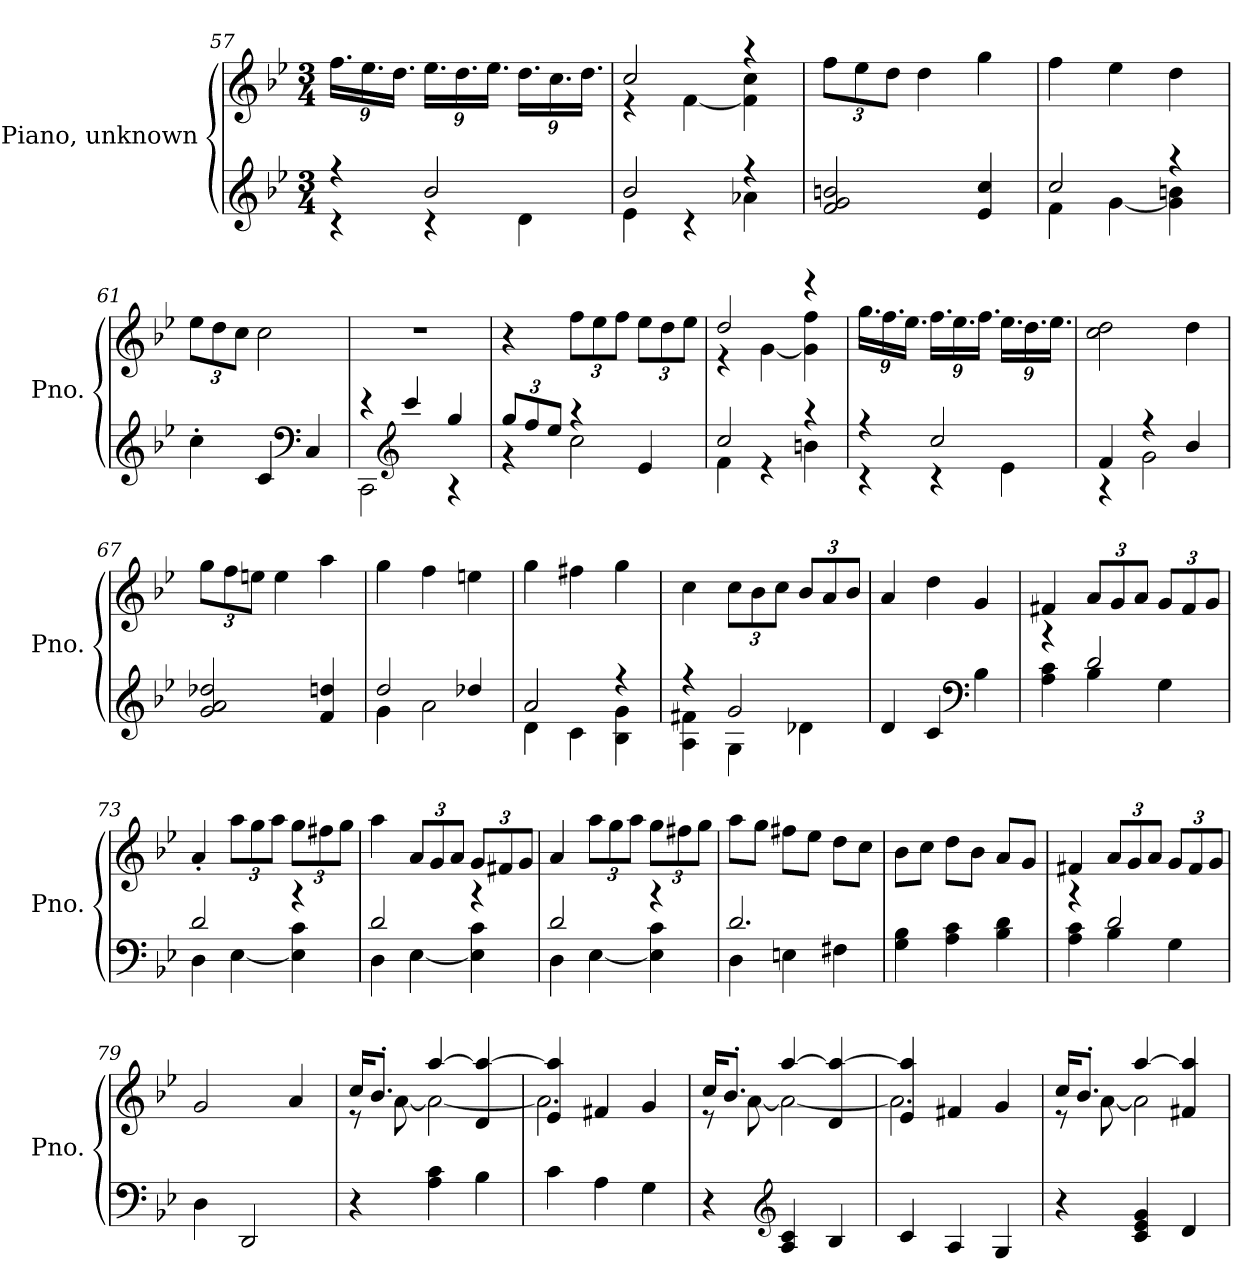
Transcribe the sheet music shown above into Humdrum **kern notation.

**kern	**kern
*part1	*part1
*staff2	*staff1
*I"Piano, unknown	*
*I'Pno.	*
*clefG2	*clefG2
*k[b-e-]	*k[b-e-]
*M3/4	*M3/4
=57	=57
*^	*
*	*	*Xbrackettup
4r	4r	18.ff\LL
.	.	18.ee-\
.	.	18.dd\JJ
2b-/	4r	18.ee-\LL
.	.	18.dd\
.	.	18.ee-\JJ
.	4d\	18.dd\LL
.	.	18.cc\
.	.	18.dd\JJ
=58	=58	=58
*	*	*^
2b-/	4e-\	2cc/	4r
.	4r	.	[4f\
4r	4a-X\	4r	4f\] 4cc\
*v	*v	*	*
*	*v	*v
=59	=59
2f/ 2g/ 2bn/	12ff\L
.	12ee-\
.	12dd\J
.	4dd\
4e-/ 4cc/	4gg\
!!LO:LB:g=z
=60	=60
*^	*
2cc/	4f\	4ff\
.	[4g\	4ee-\
4r	4g\] 4bn\	4dd\
*v	*v	*
=61	=61
4cc'\	12ee-\L
.	12dd\
.	12cc\J
4c/	2cc\
*clefF4	*
4C/	.
=62	=62
*^	*
4r	2CC\	2.r
*clefG2	*	*
4ccc/	.	.
4gg/	4r	.
=63	=63	=63
*Xbrackettup	*	*
12gg/L	4r	4r
12ff/	.	.
12ee-/J	.	.
4r	2cc\	12ff\L
.	.	12ee-\
.	.	12ff\J
4e-/	.	12ee-\L
.	.	12dd\
.	.	12ee-\J
=64	=64	=64
*	*	*^
2cc/	4f\	2dd/	4r
.	4r	.	[4g\
4r	4bn\	4r	4g\] 4ff\
*	*	*v	*v
!!LO:LB:g=z
=65	=65	=65
4r	4r	18.gg\LL
.	.	18.ff\
.	.	18.ee-\JJ
2cc/	4r	18.ff\LL
.	.	18.ee-\
.	.	18.ff\JJ
.	4e-\	18.ee-\LL
.	.	18.dd\
.	.	18.ee-\JJ
=66	=66	=66
4f/	4r	2cc\ 2dd\
4r	2g\	.
4b-/	.	4dd\
*v	*v	*
=67	=67
2g/ 2a/ 2dd-X/	12gg\L
.	12ff\
.	12een\J
.	4ee\
4f/ 4ddn/	4aa\
=68	=68
*^	*
2dd/	4g\	4gg\
.	2a\	4ff\
4dd-X/	.	4een\
=69	=69	=69
2a/	4d\	4gg\
.	4c\	4ff#X\
4r	4B-\ 4g\	4gg\
=70	=70	=70
4r	4A\ 4f#X\	4cc\
2g/	4G\	12cc\L
.	.	12b-\
.	.	12cc\J
.	4d-X\	12b-/L
.	.	12a/
.	.	12b-/J
*v	*v	*
!!LO:LB:g=z
=71	=71
4d/	4a/
4c/	4dd\
*clefF4	*
4B-\	4g/
=72	=72
*^	*
4r	4A\ 4c\	4f#X/
2d/	4B-\	12a/L
.	.	12g/
.	.	12a/J
.	4G\	12g/L
.	.	12f#/
.	.	12g/J
=73	=73	=73
2d/	4D\	4a'/
.	[4E-\	12aa\L
.	.	12gg\
.	.	12aa\J
4r	4E-\] 4c\	12gg\L
.	.	12ff#X\
.	.	12gg\J
=74	=74	=74
2d/	4D\	4aa\
.	[4E-\	12a/L
.	.	12g/
.	.	12a/J
4r	4E-\] 4c\	12g/L
.	.	12f#X/
.	.	12g/J
=75	=75	=75
2d/	4D\	4a/
.	[4E-\	12aa\L
.	.	12gg\
.	.	12aa\J
4r	4E-\] 4c\	12gg\L
.	.	12ff#X\
.	.	12gg\J
!!LO:LB:g=z
=76	=76	=76
2.d/	4D\	8aa\L
.	.	8gg\J
.	4En\	8ff#X\L
.	.	8ee-\J
.	4F#X\	8dd\L
.	.	8cc\J
*v	*v	*
=77	=77
4G\ 4B-\	8b-\L
.	8cc\J
4A\ 4c\	8dd\L
.	8b-\J
4B-\ 4d\	8a/L
.	8g/J
=78	=78
*^	*
4r	4A\ 4c\	4f#X/
2d/	4B-\	12a/L
.	.	12g/
.	.	12a/J
.	4G\	12g/L
.	.	12f#/
.	.	12g/J
*v	*v	*
=79	=79
4D\	2g/
2DD/	.
.	4a/
=80	=80
*	*^
4r	16cc/KL	8r
.	8.b-'/J	.
.	.	[8a\
4A\ 4c\	[4aa/	2a\_
4B-\	4d/ 4aa/_	.
=81	=81	=81
4c\	4e-/ 4aa/]	2.a\]
4A\	4f#X/	.
4G\	4g/	.
!!LO:LB:g=z	!!
=82	=82	=82
4r	16cc/KL	8r
.	8.b-'/J	.
.	.	[8a\
*clefG2	*	*
4A/ 4c/	[4aa/	2a\_
4B-/	4d/ 4aa/_	.
=83	=83	=83
4c/	4e-/ 4aa/]	2.a\]
4A/	4f#X/	.
4G/	4g/	.
=84	=84	=84
4r	16cc/KL	8r
.	8.b-'/J	.
.	.	[8a\
4c/ 4e-/ 4g/	[4aa/	2a\]
4d/	4f#X/ 4aa/]	.
*	*v	*v
=	=
*-	*-
